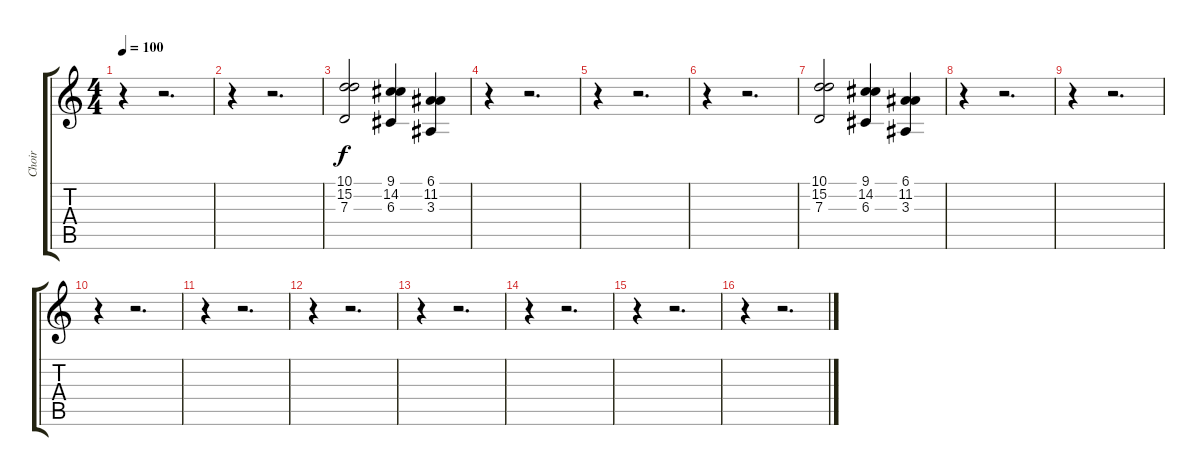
\track ("Choir" "Choir") {instrument choiraahs}
\staff {score tabs}
\tuning (E4 B3 G3 D3 A2 E2) {hide}
\ts (4 4)
\tempo 100
\clef g2
\ks c
r.4{dy f} r.2{d} |
r.4 r.2{d} |
(10.1 15.2 7.3).2 (9.1 14.2 6.3).4 (6.1 11.2 3.3).4 |
r.4 r.2{d} |
r.4 r.2{d} |
r.4 r.2{d} |
(10.1 15.2 7.3).2 (9.1 14.2 6.3).4 (6.1 11.2 3.3).4 |
r.4 r.2{d} |
r.4 r.2{d} |
r.4 r.2{d} |
r.4 r.2{d} |
r.4 r.2{d} |
r.4 r.2{d} |
r.4 r.2{d} |
r.4 r.2{d} |
r.4 r.2{d}
